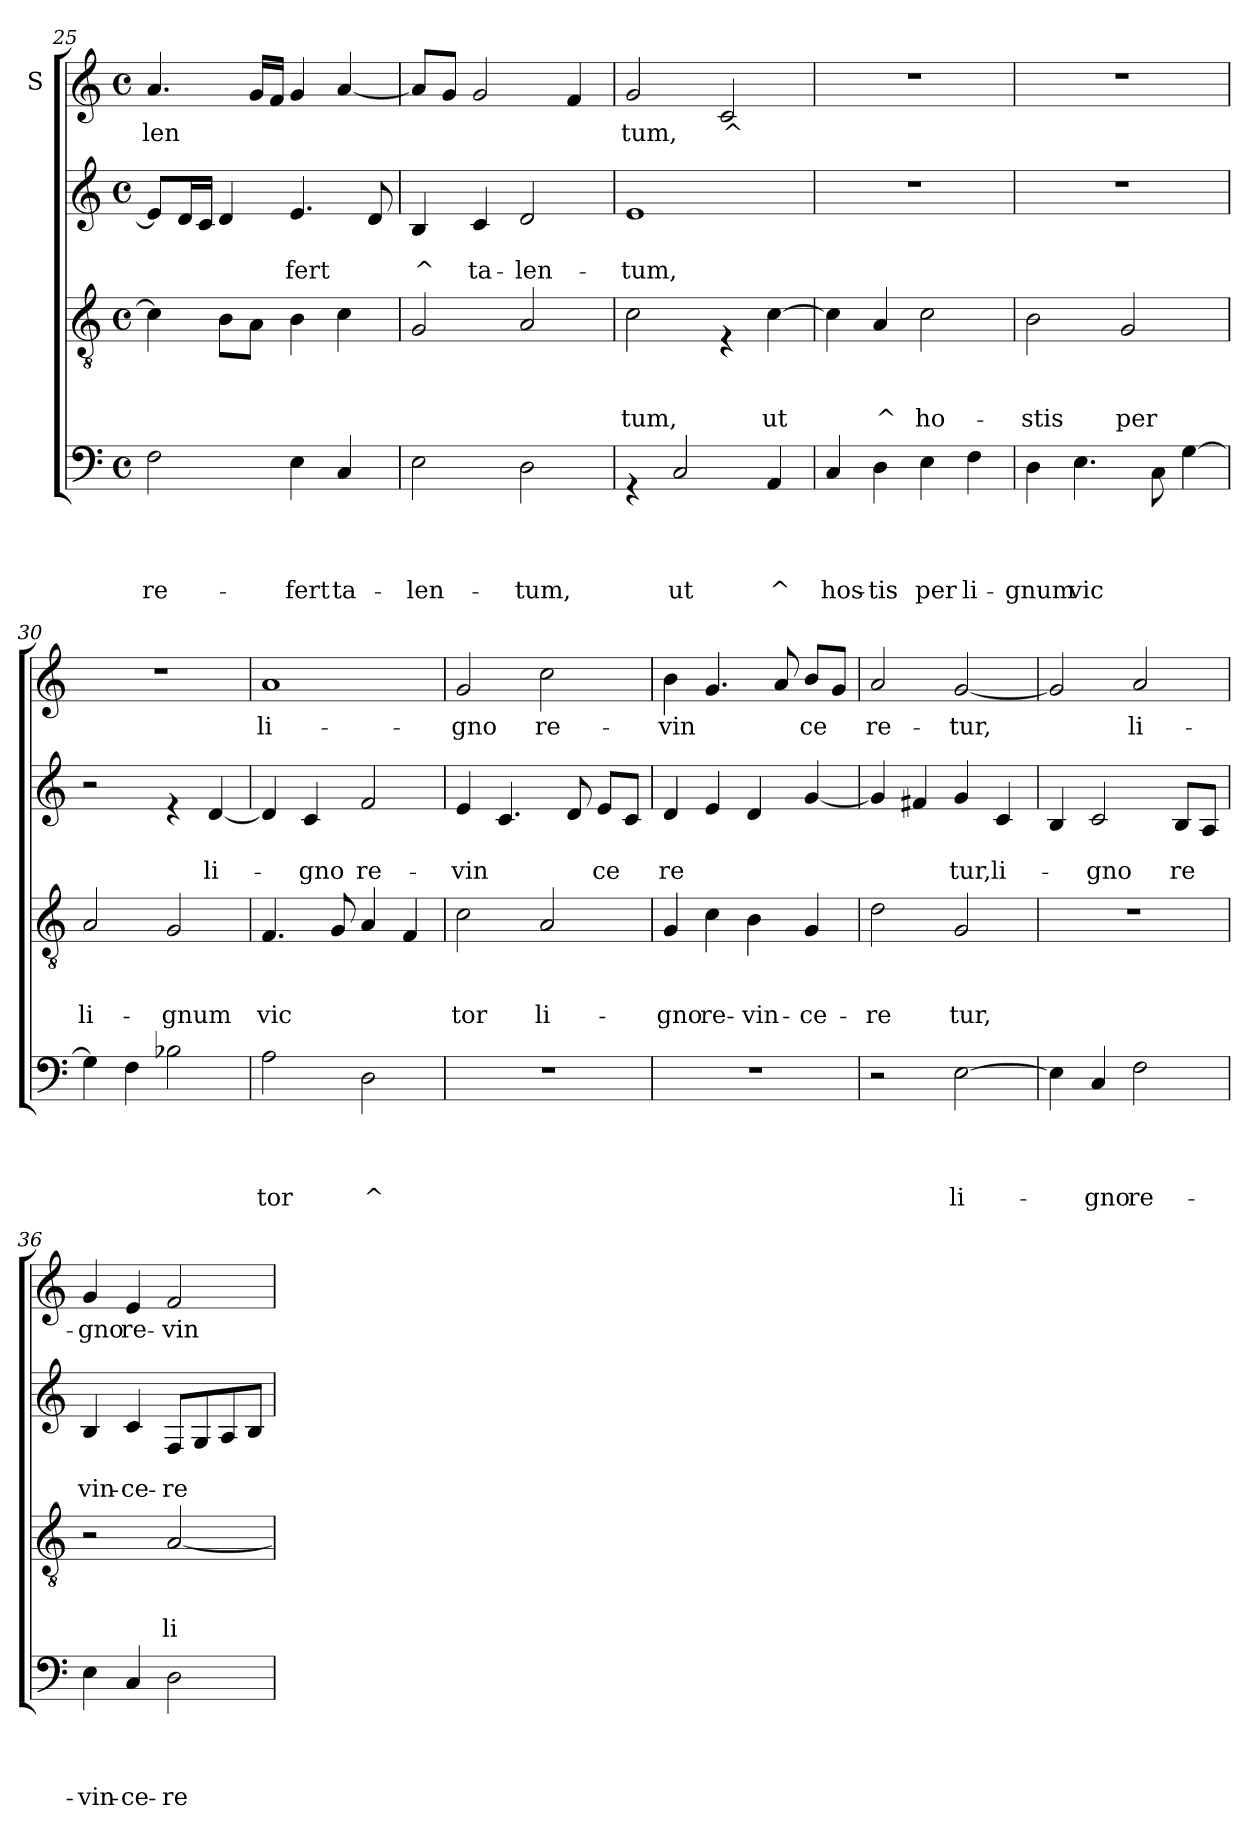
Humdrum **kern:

**kern	**text	**text	**text	**text	**kern	**text	**text	**text	**kern	**text	**text	**kern	**text
*part4	*part4	*part4	*part4	*part4	*part3	*part3	*part3	*part3	*part2	*part2	*part2	*part1	*part1
*staff4	*staff4	*staff4	*staff4	*staff4	*staff3	*staff3	*staff3	*staff3	*staff2	*staff2	*staff2	*staff1	*staff1
*	*	*	*	*	*	*	*	*	*	*	*	*I"S	*
!!LO:LB:g=z
*clefF4	*	*	*	*	*clefGv2	*	*	*	*clefG2	*	*	*clefG2	*
*k[]	*	*	*	*	*k[]	*	*	*	*k[]	*	*	*k[]	*
*C:	*	*	*	*	*C:	*	*	*	*C:	*	*	*C:	*
*M4/4	*	*	*	*	*M4/4	*	*	*	*M4/4	*	*	*M4/4	*
*met(c)	*	*	*	*	*met(c)	*	*	*	*met(c)	*	*	*met(c)	*
=25	=25	=25	=25	=25	=25	=25	=25	=25	=25	=25	=25	=25	=25
!	!	!	!	!LO:LY:b	!	!	!	!	!	!	!	!	!LO:LY:b
2F\	.	.	.	re-	4c\]	.	.	.	8e/L]	.	.	4.a/	len
.	.	.	.	.	.	.	.	.	16d/L	.	.	.	.
.	.	.	.	.	.	.	.	.	16c/JJ	.	.	.	.
.	.	.	.	.	8B\L	.	.	.	4d/	.	.	.	.
.	.	.	.	.	8A\J	.	.	.	.	.	.	16g/LL	.
.	.	.	.	.	.	.	.	.	.	.	.	16f/JJ	.
!	!	!	!	!LO:LY:b	!	!	!	!	!	!	!LO:LY:b	!	!
4E\	.	.	.	-fert	4B\	.	.	.	4.e/	.	-fert	4g/	.
!	!	!	!	!LO:LY:b	!	!	!	!	!	!	!	!	!
4C/	.	.	.	ta-	4c\	.	.	.	.	.	.	[<4a/	.
.	.	.	.	.	.	.	.	.	8d/	.	.	.	.
=26	=26	=26	=26	=26	=26	=26	=26	=26	=26	=26	=26	=26	=26
!	!	!	!	!LO:LY:b	!	!	!	!	!	!	!LO:LY:b	!	!
2E\	.	.	.	-len-	2G/	.	.	.	4B/	.	^	8a/L]	.
.	.	.	.	.	.	.	.	.	.	.	.	8g/J	.
!	!	!	!	!	!	!	!	!	!	!	!LO:LY:b	!	!
.	.	.	.	.	.	.	.	.	4c/	.	ta-	2g/	.
!	!	!	!	!LO:LY:b	!	!	!	!	!	!	!LO:LY:b	!	!
2D\	.	.	.	-tum,	2A/	.	.	.	2d/	.	-len-	.	.
.	.	.	.	.	.	.	.	.	.	.	.	4f/	.
=27	=27	=27	=27	=27	=27	=27	=27	=27	=27	=27	=27	=27	=27
!	!	!	!	!	!	!	!	!LO:LY:b	!	!	!LO:LY:b	!	!LO:LY:b
4rGG	.	.	.	.	2c\	.	.	tum,	1e	.	-tum,	2g/	tum,
!	!	!	!	!LO:LY:b	!	!	!	!	!	!	!	!	!
2C/	.	.	.	ut	.	.	.	.	.	.	.	.	.
!	!	!	!	!	!	!	!	!	!	!	!	!	!LO:LY:b
.	.	.	.	.	4rE	.	.	.	.	.	.	2c/	^
!	!	!	!	!LO:LY:b	!	!	!	!LO:LY:b	!	!	!	!	!
4AA/	.	.	.	^	[>4c\	.	.	ut	.	.	.	.	.
=28	=28	=28	=28	=28	=28	=28	=28	=28	=28	=28	=28	=28	=28
!	!	!	!	!LO:LY:b	!	!	!	!	!	!	!	!	!
4C/	.	.	.	hos-	4c\]	.	.	.	1r	.	.	1r	.
!	!	!	!	!LO:LY:b	!	!	!	!LO:LY:b	!	!	!	!	!
4D\	.	.	.	-tis	4A/	.	.	^	.	.	.	.	.
!	!	!	!	!LO:LY:b	!	!	!	!LO:LY:b	!	!	!	!	!
4E\	.	.	.	per	2c\	.	.	ho-	.	.	.	.	.
!	!	!	!	!LO:LY:b	!	!	!	!	!	!	!	!	!
4F\	.	.	.	li-	.	.	.	.	.	.	.	.	.
=29	=29	=29	=29	=29	=29	=29	=29	=29	=29	=29	=29	=29	=29
!	!	!	!	!LO:LY:b	!	!	!	!LO:LY:b	!	!	!	!	!
4D\	.	.	.	-gnum	2B\	.	.	-stis	1r	.	.	1r	.
!	!	!	!	!LO:LY:b	!	!	!	!	!	!	!	!	!
4.E\	.	.	.	vic	.	.	.	.	.	.	.	.	.
!	!	!	!	!	!	!	!	!LO:LY:b	!	!	!	!	!
.	.	.	.	.	2G/	.	.	per	.	.	.	.	.
8C\	.	.	.	.	.	.	.	.	.	.	.	.	.
[>4G\	.	.	.	.	.	.	.	.	.	.	.	.	.
!!LO:LB:g=z
=30	=30	=30	=30	=30	=30	=30	=30	=30	=30	=30	=30	=30	=30
!	!	!	!	!	!	!	!	!LO:LY:b	!	!	!	!	!
4G\]	.	.	.	.	2A/	.	.	li-	2r	.	.	1r	.
4F\	.	.	.	.	.	.	.	.	.	.	.	.	.
!	!	!	!	!	!	!	!	!LO:LY:b	!	!	!	!	!
2B-X\	.	.	.	.	2G/	.	.	-gnum	4re	.	.	.	.
!	!	!	!	!	!	!	!	!	!	!	!LO:LY:b	!	!
.	.	.	.	.	.	.	.	.	[<4d/	.	li-	.	.
=31	=31	=31	=31	=31	=31	=31	=31	=31	=31	=31	=31	=31	=31
!	!	!	!	!LO:LY:b	!	!	!	!LO:LY:b	!	!	!	!	!LO:LY:b
2A\	.	.	.	tor	4.F/	.	.	vic	4d/]	.	.	1a	li-
!	!	!	!	!	!	!	!	!	!	!	!LO:LY:b	!	!
.	.	.	.	.	.	.	.	.	4c/	.	-gno	.	.
.	.	.	.	.	8G/	.	.	.	.	.	.	.	.
!	!	!	!	!LO:LY:b	!	!	!	!	!	!	!LO:LY:b	!	!
2D\	.	.	.	^	4A/	.	.	.	2f/	.	re-	.	.
.	.	.	.	.	4F/	.	.	.	.	.	.	.	.
=32	=32	=32	=32	=32	=32	=32	=32	=32	=32	=32	=32	=32	=32
!	!	!	!	!	!	!	!	!LO:LY:b	!	!	!LO:LY:b	!	!LO:LY:b
1r	.	.	.	.	2c\	.	.	tor	4e/	.	-vin	2g/	-gno
.	.	.	.	.	.	.	.	.	4.c/	.	.	.	.
!	!	!	!	!	!	!	!	!LO:LY:b	!	!	!	!	!LO:LY:b
.	.	.	.	.	2A/	.	.	li-	.	.	.	2cc\	re-
.	.	.	.	.	.	.	.	.	8d/	.	.	.	.
!	!	!	!	!	!	!	!	!	!	!	!LO:LY:b	!	!
.	.	.	.	.	.	.	.	.	8e/L	.	ce	.	.
.	.	.	.	.	.	.	.	.	8c/J	.	.	.	.
=33	=33	=33	=33	=33	=33	=33	=33	=33	=33	=33	=33	=33	=33
!	!	!	!	!	!	!	!	!LO:LY:b	!	!	!LO:LY:b	!	!LO:LY:b
1r	.	.	.	.	4G/	.	.	-gno	4d/	.	re	4b\	-vin
!	!	!	!	!	!	!	!	!LO:LY:b	!	!	!	!	!
.	.	.	.	.	4c\	.	.	re-	4e/	.	.	4.g/	.
!	!	!	!	!	!	!	!	!LO:LY:b	!	!	!	!	!
.	.	.	.	.	4B\	.	.	-vin-	4d/	.	.	.	.
.	.	.	.	.	.	.	.	.	.	.	.	8a/	.
!	!	!	!	!	!	!	!	!LO:LY:b	!	!	!	!	!LO:LY:b
.	.	.	.	.	4G/	.	.	-ce-	[<4g/	.	.	8b/L	ce
.	.	.	.	.	.	.	.	.	.	.	.	8g/J	.
!!LO:LB:g=z
=34	=34	=34	=34	=34	=34	=34	=34	=34	=34	=34	=34	=34	=34
!	!	!	!	!	!	!	!	!LO:LY:b	!	!	!	!	!LO:LY:b
2r	.	.	.	.	2d\	.	.	-re	4g/]	.	.	2a/	re-
.	.	.	.	.	.	.	.	.	4f#X/	.	.	.	.
!	!	!	!	!LO:LY:b	!	!	!	!LO:LY:b	!	!	!LO:LY:b	!	!LO:LY:b
[>2E\	.	.	.	li-	2G/	.	.	tur,	4g/	.	tur,	[<2g/	-tur,
!	!	!	!	!	!	!	!	!	!	!	!LO:LY:b	!	!
.	.	.	.	.	.	.	.	.	4c/	.	li-	.	.
=35	=35	=35	=35	=35	=35	=35	=35	=35	=35	=35	=35	=35	=35
4E\]	.	.	.	.	1r	.	.	.	4B/	.	.	2g/]	.
!	!	!	!	!LO:LY:b	!	!	!	!	!	!	!LO:LY:b	!	!
4C/	.	.	.	-gno	.	.	.	.	2c/	.	-gno	.	.
!	!	!	!	!LO:LY:b	!	!	!	!	!	!	!	!	!LO:LY:b
2F\	.	.	.	re-	.	.	.	.	.	.	.	2a/	li-
!	!	!	!	!	!	!	!	!	!	!	!LO:LY:b	!	!
.	.	.	.	.	.	.	.	.	8B/L	.	re	.	.
.	.	.	.	.	.	.	.	.	8A/J	.	.	.	.
=36	=36	=36	=36	=36	=36	=36	=36	=36	=36	=36	=36	=36	=36
!	!	!	!	!LO:LY:b	!	!	!	!	!	!	!LO:LY:b	!	!LO:LY:b
4E\	.	.	.	-vin-	2r	.	.	.	4B/	.	vin-	4g/	-gno
!	!	!	!	!LO:LY:b	!	!	!	!	!	!	!LO:LY:b	!	!LO:LY:b
4C/	.	.	.	-ce-	.	.	.	.	4c/	.	-ce-	4e/	re-
!	!	!	!	!LO:LY:b	!	!	!	!LO:LY:b	!	!	!LO:LY:b	!	!LO:LY:b
2D\	.	.	.	-re-	[<2A/	.	.	li-	8F/L	.	-re	2f/	-vin-
.	.	.	.	.	.	.	.	.	8G/	.	.	.	.
.	.	.	.	.	.	.	.	.	8A/	.	.	.	.
.	.	.	.	.	.	.	.	.	8B/J	.	.	.	.
=	=	=	=	=	=	=	=	=	=	=	=	=	=
*-	*-	*-	*-	*-	*-	*-	*-	*-	*-	*-	*-	*-	*-
